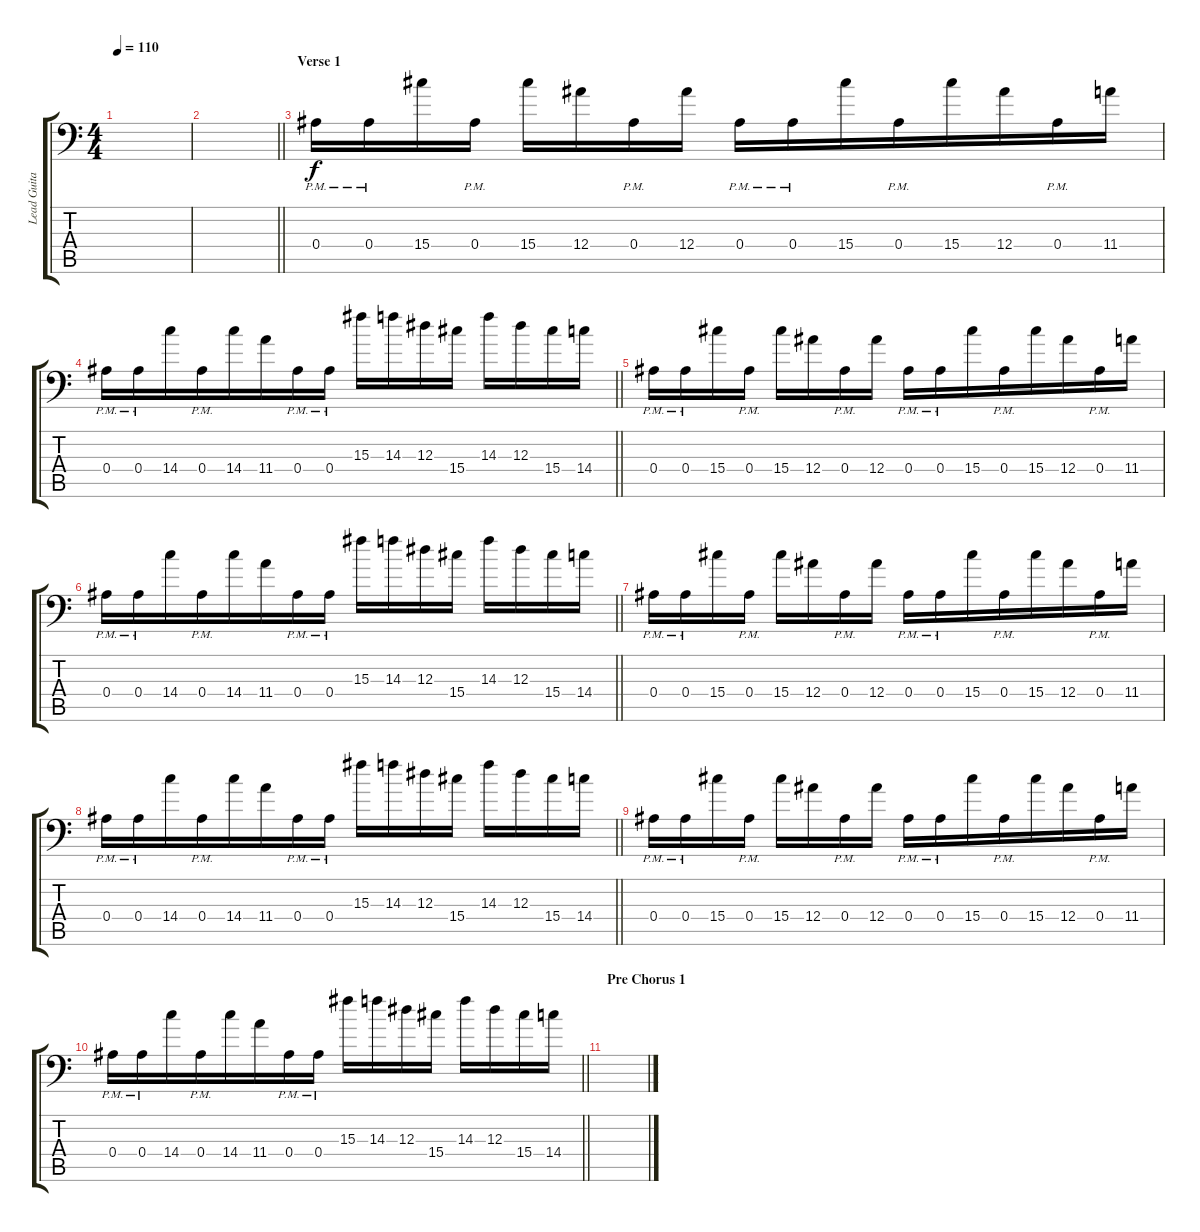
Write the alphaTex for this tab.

\track ("Lead Guitar 1" "Lead Guita") {instrument distortionguitar}
\staff {score tabs}
\tuning (C4 G3 Eb3 Bb2 F2 Bb1) {hide}
\ts (4 4)
\tempo 110
\clef f4
\ks c
|
\barLineRight lightlight
|
\section ("" "Verse 1")
0.4{pm}.16{volume 9} 0.4{pm}.16 15.4.16 0.4{pm}.16 15.4.16 12.4.16 0.4{pm}.16{beam merge} 12.4.16 0.4{pm}.16 0.4{pm}.16 15.4.16{beam merge} 0.4{pm}.16{beam merge} 15.4.16 12.4.16{beam merge} 0.4{pm}.16{beam merge} 11.4.16 |
\barLineRight lightlight
0.4{pm}.16 0.4{pm}.16 14.4.16{beam merge} 0.4{pm}.16{beam merge} 14.4.16 11.4.16 0.4{pm}.16{beam merge} 0.4{pm}.16 15.3.16 14.3.16{beam merge} 12.3.16 15.4.16 14.3.16 12.3.16 15.4.16 14.4.16 |
0.4{pm}.16 0.4{pm}.16 15.4.16 0.4{pm}.16 15.4.16 12.4.16 0.4{pm}.16{beam merge} 12.4.16 0.4{pm}.16 0.4{pm}.16 15.4.16{beam merge} 0.4{pm}.16{beam merge} 15.4.16 12.4.16{beam merge} 0.4{pm}.16{beam merge} 11.4.16 |
\barLineRight lightlight
0.4{pm}.16 0.4{pm}.16 14.4.16{beam merge} 0.4{pm}.16{beam merge} 14.4.16 11.4.16 0.4{pm}.16{beam merge} 0.4{pm}.16 15.3.16 14.3.16{beam merge} 12.3.16 15.4.16 14.3.16 12.3.16 15.4.16 14.4.16 |
0.4{pm}.16 0.4{pm}.16 15.4.16 0.4{pm}.16 15.4.16 12.4.16 0.4{pm}.16{beam merge} 12.4.16 0.4{pm}.16 0.4{pm}.16 15.4.16{beam merge} 0.4{pm}.16{beam merge} 15.4.16 12.4.16{beam merge} 0.4{pm}.16{beam merge} 11.4.16 |
\barLineRight lightlight
0.4{pm}.16 0.4{pm}.16 14.4.16{beam merge} 0.4{pm}.16{beam merge} 14.4.16 11.4.16 0.4{pm}.16{beam merge} 0.4{pm}.16 15.3.16 14.3.16{beam merge} 12.3.16 15.4.16 14.3.16 12.3.16 15.4.16 14.4.16 |
0.4{pm}.16 0.4{pm}.16 15.4.16 0.4{pm}.16 15.4.16 12.4.16 0.4{pm}.16{beam merge} 12.4.16 0.4{pm}.16 0.4{pm}.16 15.4.16{beam merge} 0.4{pm}.16{beam merge} 15.4.16 12.4.16{beam merge} 0.4{pm}.16{beam merge} 11.4.16 |
\barLineRight lightlight
0.4{pm}.16 0.4{pm}.16 14.4.16{beam merge} 0.4{pm}.16{beam merge} 14.4.16 11.4.16 0.4{pm}.16{beam merge} 0.4{pm}.16 15.3.16 14.3.16{beam merge} 12.3.16 15.4.16 14.3.16 12.3.16 15.4.16 14.4.16 |
\section ("" "Pre Chorus 1")
